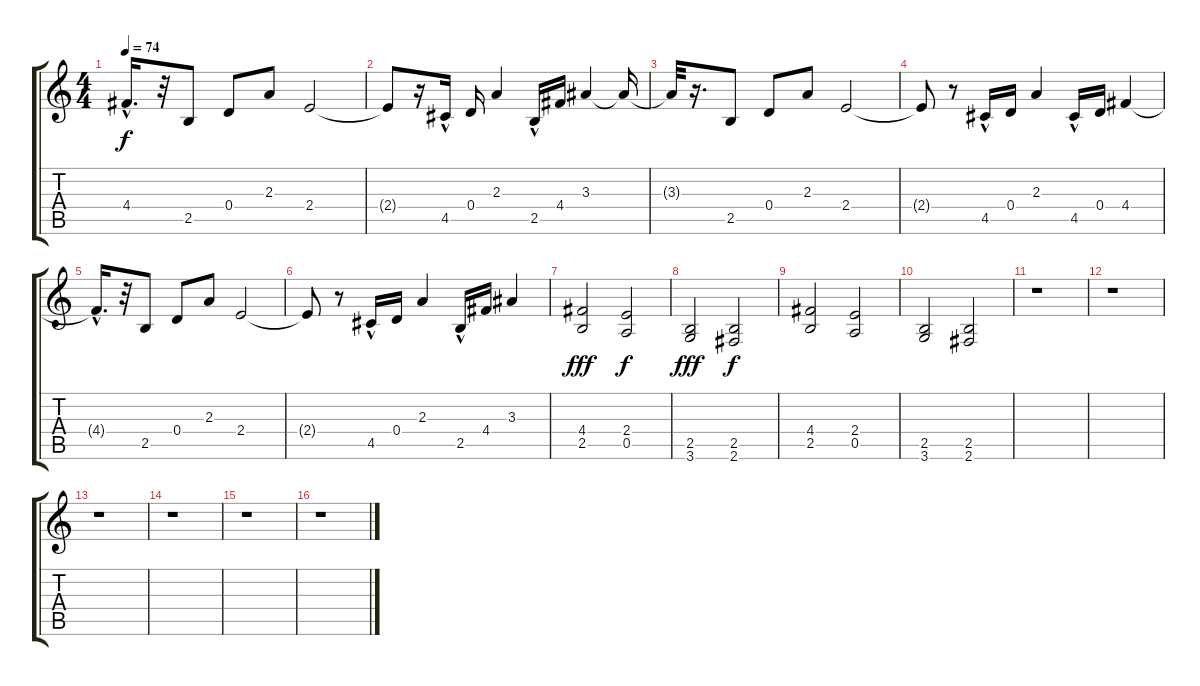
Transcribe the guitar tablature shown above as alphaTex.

\track "" {instrument distortionguitar}
\staff {score tabs}
\tuning (E4 B3 G3 D3 A2 E2) {hide}
\ts (4 4)
\tempo 74
\clef g2
\ks c
4.4{hac t}.16{d dy f} r.32 2.5.8 0.4.8 2.3.8 2.4.2 |
2.4{t}.8 r.16 4.5{hac}.16 0.4.16 2.3.4 2.5{hac}.16 4.4.16 3.3.4 3.3{t}.16 |
3.3{t}.32 r.16{d} 2.5.8 0.4.8 2.3.8 2.4.2 |
2.4{t}.8 r.8 4.5{hac}.16 0.4.16 2.3.4 4.5{hac}.16 0.4.16 4.4.4 |
4.4{hac t}.16{d} r.32 2.5.8 0.4.8 2.3.8 2.4.2 |
2.4{t}.8 r.8 4.5{hac}.16 0.4.16 2.3.4 2.5{hac}.16 4.4.16 3.3.4 |
(4.4 2.5).2{dy fff} (2.4 0.5).2{dy f} |
(2.5 3.6).2{dy fff} (2.5 2.6).2{dy f} |
(4.4 2.5).2 (2.4 0.5).2 |
(2.5 3.6).2 (2.5 2.6).2 |
r.1 |
r.1 |
r.1 |
r.1 |
r.1 |
r.1
